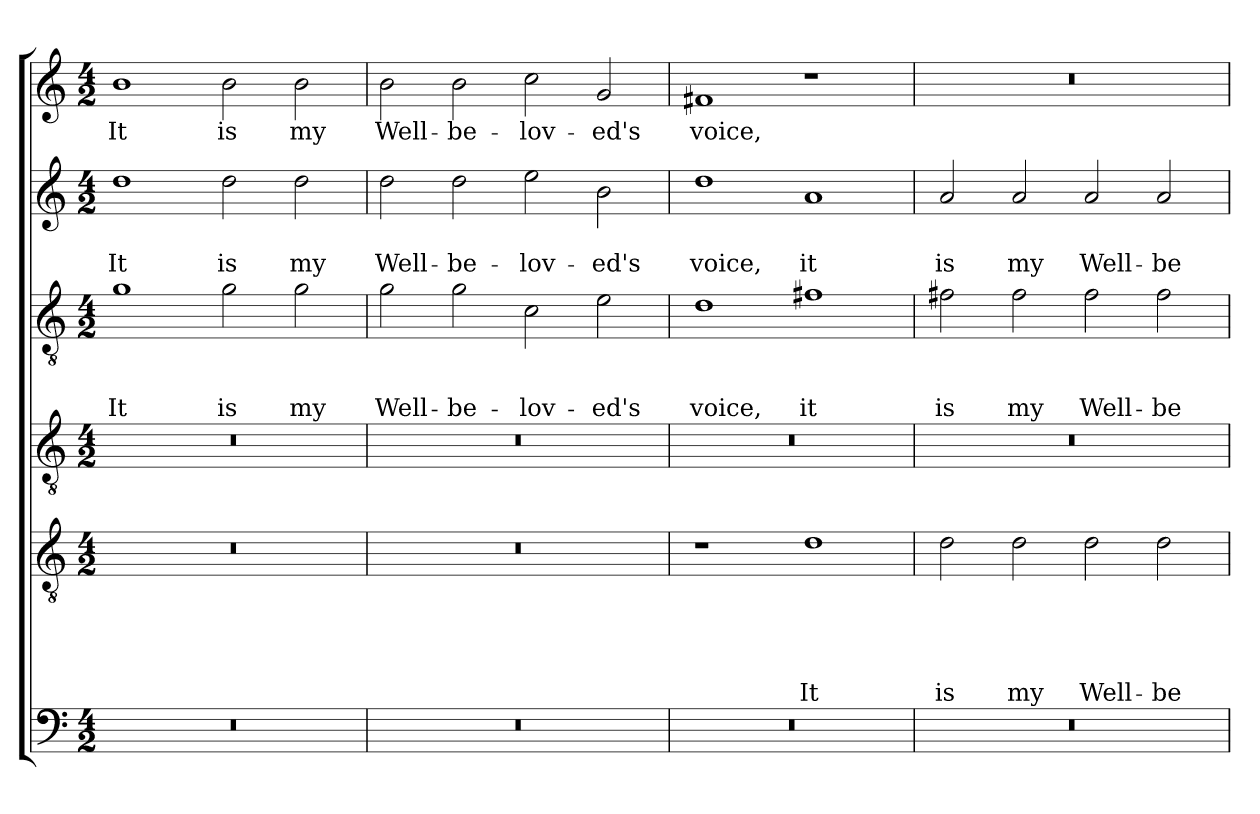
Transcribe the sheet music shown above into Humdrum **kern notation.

**kern	**kern	**text	**text	**text	**text	**text	**kern	**kern	**text	**text	**text	**kern	**text	**text	**kern	**text
*part6	*part5	*part5	*part5	*part5	*part5	*part5	*part4	*part3	*part3	*part3	*part3	*part2	*part2	*part2	*part1	*part1
*staff6	*staff5	*staff5	*staff5	*staff5	*staff5	*staff5	*staff4	*staff3	*staff3	*staff3	*staff3	*staff2	*staff2	*staff2	*staff1	*staff1
*clefF4	*clefGv2	*	*	*	*	*	*clefGv2	*clefGv2	*	*	*	*clefG2	*	*	*clefG2	*
*k[]	*k[]	*	*	*	*	*	*k[]	*k[]	*	*	*	*k[]	*	*	*k[]	*
*C:	*C:	*	*	*	*	*	*C:	*C:	*	*	*	*C:	*	*	*C:	*
*M4/2	*M4/2	*	*	*	*	*	*M4/2	*M4/2	*	*	*	*M4/2	*	*	*M4/2	*
=1	=1	=1	=1	=1	=1	=1	=1	=1	=1	=1	=1	=1	=1	=1	=1	=1
!	!	!	!	!	!	!	!	!	!	!	!LO:LY:b	!	!	!LO:LY:b	!	!LO:LY:b
0r	0r	.	.	.	.	.	0r	1g	.	.	It	1dd	.	It	1b	It
!	!	!	!	!	!	!	!	!	!	!	!LO:LY:b	!	!	!LO:LY:b	!	!LO:LY:b
.	.	.	.	.	.	.	.	2g\	.	.	is	2dd\	.	is	2b\	is
!	!	!	!	!	!	!	!	!	!	!	!LO:LY:b	!	!	!LO:LY:b	!	!LO:LY:b
.	.	.	.	.	.	.	.	2g\	.	.	my	2dd\	.	my	2b\	my
=2	=2	=2	=2	=2	=2	=2	=2	=2	=2	=2	=2	=2	=2	=2	=2	=2
!	!	!	!	!	!	!	!	!	!	!	!LO:LY:b	!	!	!LO:LY:b	!	!LO:LY:b
0r	0r	.	.	.	.	.	0r	2g\	.	.	Well-	2dd\	.	Well-	2b\	Well-
!	!	!	!	!	!	!	!	!	!	!	!LO:LY:b	!	!	!LO:LY:b	!	!LO:LY:b
.	.	.	.	.	.	.	.	2g\	.	.	-be-	2dd\	.	-be-	2b\	-be-
!	!	!	!	!	!	!	!	!	!	!	!LO:LY:b	!	!	!LO:LY:b	!	!LO:LY:b
.	.	.	.	.	.	.	.	2c\	.	.	-lov-	2ee\	.	-lov-	2cc\	-lov-
!	!	!	!	!	!	!	!	!	!	!	!LO:LY:b	!	!	!LO:LY:b	!	!LO:LY:b
.	.	.	.	.	.	.	.	2e\	.	.	-ed's	2b\	.	-ed's	2g/	-ed's
=3	=3	=3	=3	=3	=3	=3	=3	=3	=3	=3	=3	=3	=3	=3	=3	=3
!	!	!	!	!	!	!	!LO:N:vis=1	!	!	!	!LO:LY:b	!	!	!LO:LY:b	!	!LO:LY:b
0r	1r	.	.	.	.	.	0r	1d	.	.	voice,	1dd	.	voice,	1f#X	voice,
!	!	!	!	!	!	!LO:LY:b	!	!	!	!	!LO:LY:b	!	!	!LO:LY:b	!	!
.	1d	.	.	.	.	It	.	1f#X	.	.	it	1a	.	it	1r	.
=4	=4	=4	=4	=4	=4	=4	=4	=4	=4	=4	=4	=4	=4	=4	=4	=4
!	!	!	!	!	!	!LO:LY:b	!	!	!	!	!LO:LY:b	!	!	!LO:LY:b	!	!
0r	2d\	.	.	.	.	is	0r	2f#X\	.	.	is	2a/	.	is	0r	.
!	!	!	!	!	!	!LO:LY:b	!	!	!	!	!LO:LY:b	!	!	!LO:LY:b	!	!
.	2d\	.	.	.	.	my	.	2f#\	.	.	my	2a/	.	my	.	.
!	!	!	!	!	!	!LO:LY:b	!	!	!	!	!LO:LY:b	!	!	!LO:LY:b	!	!
.	2d\	.	.	.	.	Well-	.	2f#\	.	.	Well-	2a/	.	Well-	.	.
!	!	!	!	!	!	!LO:LY:b	!	!	!	!	!LO:LY:b	!	!	!LO:LY:b	!	!
.	2d\	.	.	.	.	-be-	.	2f#\	.	.	-be-	2a/	.	-be-	.	.
=	=	=	=	=	=	=	=	=	=	=	=	=	=	=	=	=
*-	*-	*-	*-	*-	*-	*-	*-	*-	*-	*-	*-	*-	*-	*-	*-	*-
